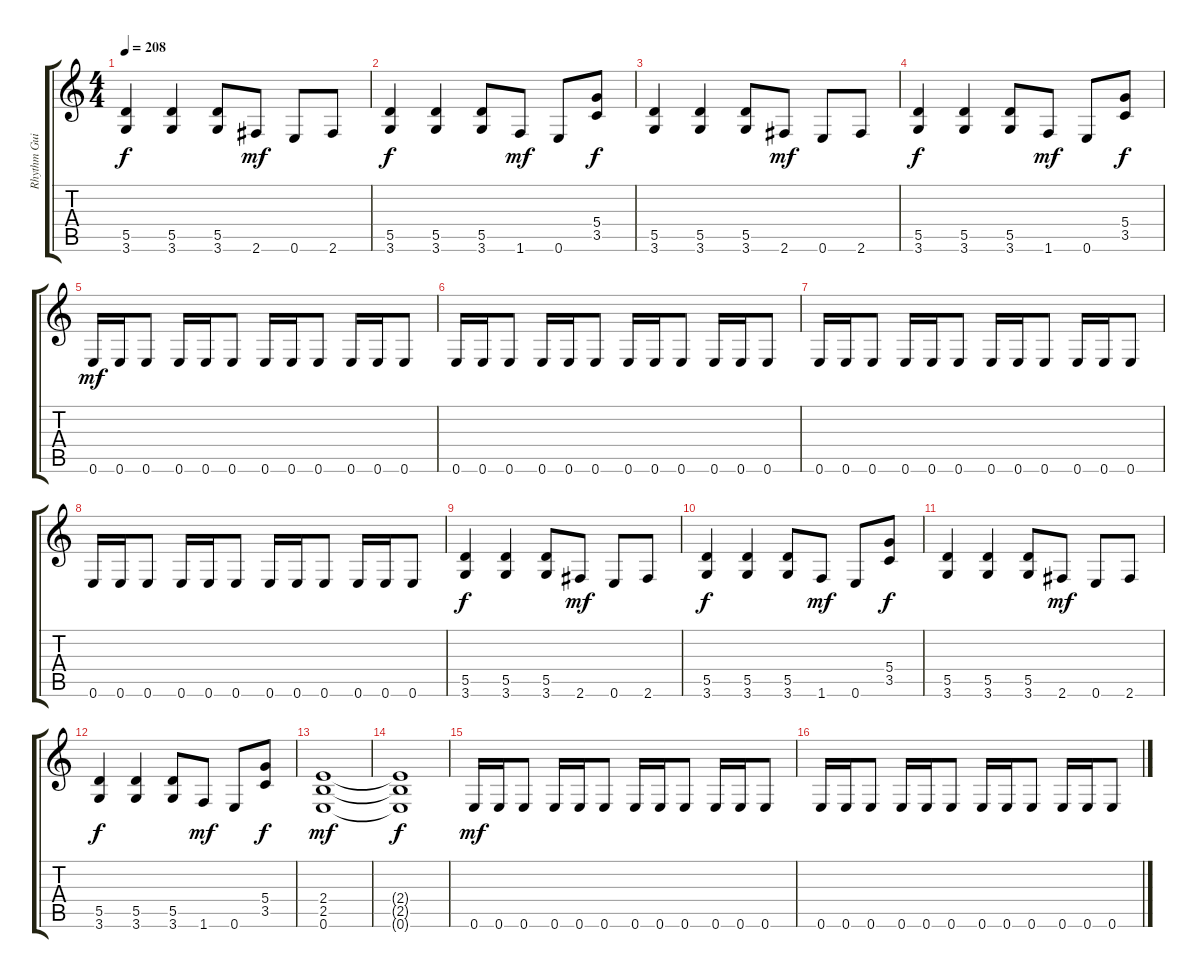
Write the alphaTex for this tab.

\track ("Rhythm Guitar" "Rhythm Gui") {instrument distortionguitar}
\staff {score tabs}
\tuning (E4 B3 G3 D3 A2 E2) {hide}
\ts (4 4)
\tempo 208
\clef g2
\ks c
(5.5 3.6).4{dy f} (5.5 3.6).4 (5.5 3.6).8 2.6.8{dy mf} 0.6.8 2.6.8 |
(5.5 3.6).4{dy f} (5.5 3.6).4 (5.5 3.6).8 1.6.8{dy mf} 0.6.8 (5.4 3.5).8{dy f} |
(5.5 3.6).4 (5.5 3.6).4 (5.5 3.6).8 2.6.8{dy mf} 0.6.8 2.6.8 |
(5.5 3.6).4{dy f} (5.5 3.6).4 (5.5 3.6).8 1.6.8{dy mf} 0.6.8 (5.4 3.5).8{dy f} |
0.6.16{dy mf} 0.6.16 0.6.8 0.6.16 0.6.16 0.6.8 0.6.16 0.6.16 0.6.8 0.6.16 0.6.16 0.6.8 |
0.6.16 0.6.16 0.6.8 0.6.16 0.6.16 0.6.8 0.6.16 0.6.16 0.6.8 0.6.16 0.6.16 0.6.8 |
0.6.16 0.6.16 0.6.8 0.6.16 0.6.16 0.6.8 0.6.16 0.6.16 0.6.8 0.6.16 0.6.16 0.6.8 |
0.6.16 0.6.16 0.6.8 0.6.16 0.6.16 0.6.8 0.6.16 0.6.16 0.6.8 0.6.16 0.6.16 0.6.8 |
(5.5 3.6).4{dy f} (5.5 3.6).4 (5.5 3.6).8 2.6.8{dy mf} 0.6.8 2.6.8 |
(5.5 3.6).4{dy f} (5.5 3.6).4 (5.5 3.6).8 1.6.8{dy mf} 0.6.8 (5.4 3.5).8{dy f} |
(5.5 3.6).4 (5.5 3.6).4 (5.5 3.6).8 2.6.8{dy mf} 0.6.8 2.6.8 |
(5.5 3.6).4{dy f} (5.5 3.6).4 (5.5 3.6).8 1.6.8{dy mf} 0.6.8 (5.4 3.5).8{dy f} |
(2.4 2.5 0.6).1{dy mf} |
(2.4{t} 2.5{t} 0.6{t}).1{dy f} |
0.6.16{dy mf} 0.6.16 0.6.8 0.6.16 0.6.16 0.6.8 0.6.16 0.6.16 0.6.8 0.6.16 0.6.16 0.6.8 |
0.6.16 0.6.16 0.6.8 0.6.16 0.6.16 0.6.8 0.6.16 0.6.16 0.6.8 0.6.16 0.6.16 0.6.8
